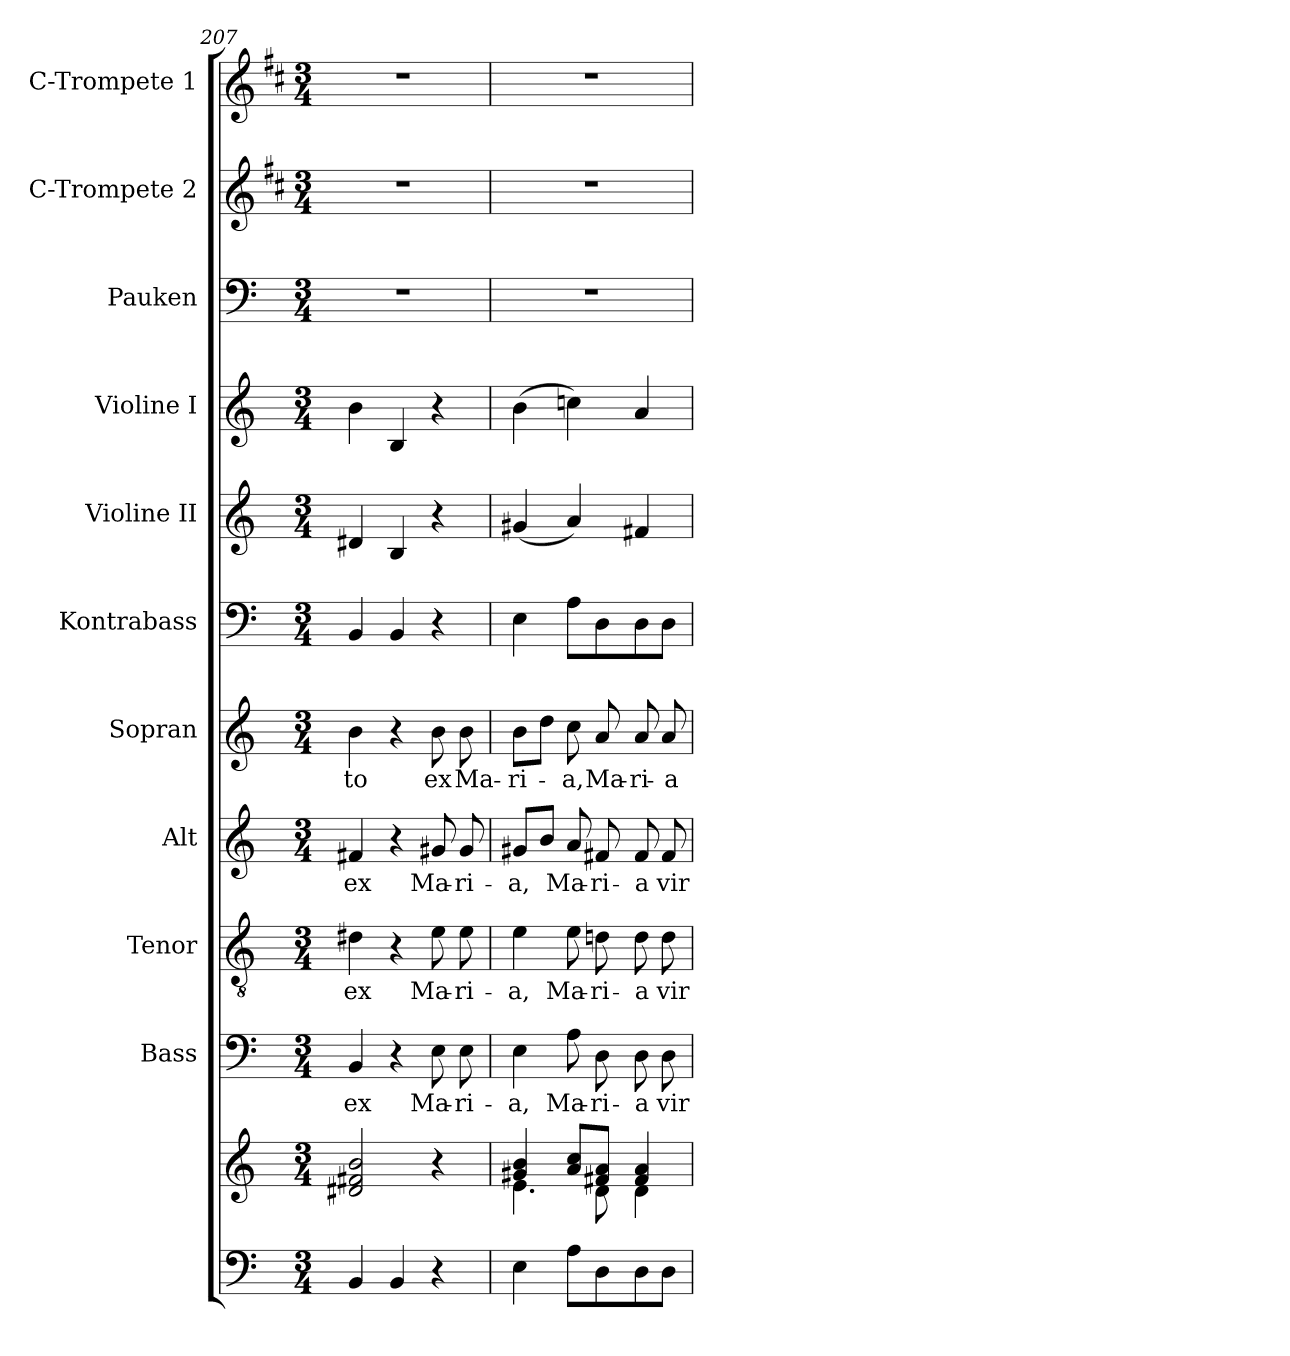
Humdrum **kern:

**kern	**kern	**kern	**text	**kern	**text	**kern	**text	**kern	**text	**kern	**kern	**kern	**kern	**kern	**kern
*part11	*part11	*part10	*part10	*part9	*part9	*part8	*part8	*part7	*part7	*part6	*part5	*part4	*part3	*part2	*part1
*staff12	*staff11	*staff10	*staff10	*staff9	*staff9	*staff8	*staff8	*staff7	*staff7	*staff6	*staff5	*staff4	*staff3	*staff2	*staff1
*	*	*I"Bass	*	*I"Tenor	*	*I"Alt	*	*I"Sopran	*	*I"Kontrabass	*I"Violine II	*I"Violine I	*I"Pauken	*I"C-Trompete 2	*I"C-Trompete 1
*	*	*I'B.	*	*I'T.	*	*I'A.	*	*I'S.	*	*I'Kb.	*I'Vl. II	*I'Vl. I	*I'Pk.	*I'C Trp. 2	*I'C Trp. 1
*clefF4	*clefG2	*clefF4	*	*clefGv2	*	*clefG2	*	*clefG2	*	*clefF4	*clefG2	*clefG2	*clefF4	*clefG2	*clefG2
*	*	*	*	*	*	*	*	*	*	*ITrd7c12	*	*	*	*ITrd1c2	*ITrd1c2
*k[]	*k[]	*k[]	*	*k[]	*	*k[]	*	*k[]	*	*k[]	*k[]	*k[]	*k[]	*k[]	*k[]
*C:	*C:	*C:	*	*C:	*	*C:	*	*C:	*	*C:	*C:	*C:	*C:	*C:	*C:
*M3/4	*M3/4	*M3/4	*	*M3/4	*	*M3/4	*	*M3/4	*	*M3/4	*M3/4	*M3/4	*M3/4	*M3/4	*M3/4
=207	=207	=207	=207	=207	=207	=207	=207	=207	=207	=207	=207	=207	=207	=207	=207
!	!	!	!LO:LY:b	!	!LO:LY:b	!	!LO:LY:b	!	!LO:LY:b	!	!	!	!	!	!
4BB/	2d#X/ 2f#X/ 2b/	4BB/	ex	4d#X\	ex	4f#X/	ex	4b\	-to	4BBB/	4d#X/	4b\	2.r	2.r	2.r
4BB/	.	4r	.	4r	.	4r	.	4r	.	4BBB/	4B/	4B/	.	.	.
!	!	!	!LO:LY:b	!	!LO:LY:b	!	!LO:LY:b	!	!LO:LY:b	!	!	!	!	!	!
4r	4r	8E\	Ma-	8e\	Ma-	8g#X/	Ma-	8b\	ex	4r	4r	4r	.	.	.
!	!	!	!LO:LY:b	!	!LO:LY:b	!	!LO:LY:b	!	!LO:LY:b	!	!	!	!	!	!
.	.	8E\	-ri-	8e\	-ri-	8g#/	-ri-	8b\	Ma-	.	.	.	.	.	.
=208	=208	=208	=208	=208	=208	=208	=208	=208	=208	=208	=208	=208	=208	=208	=208
*	*^	*	*	*	*	*	*	*	*	*	*	*	*	*	*
!	!	!	!	!LO:LY:b	!	!LO:LY:b	!	!LO:LY:b	!	!LO:LY:b	!	!	!	!	!	!
4E\	4g#X/ 4b/	4.e\	4E\	-a,	4e\	-a,	8g#X/L	-a,	8b\L	-ri-	4EE\	(<4g#X/	(>4b\	2.r	2.r	2.r
.	.	.	.	.	.	.	8b/J	.	8dd\J	.	.	.	.	.	.	.
!	!	!	!	!LO:LY:b	!	!LO:LY:b	!	!LO:LY:b	!	!LO:LY:b	!	!	!	!	!	!
8A\L	8a/ 8cc/L	.	8A\	Ma-	8e\	Ma-	8a/	Ma-	8cc\	-a,	8AA\L	4a/)	4ccn\)	.	.	.
!	!	!	!	!LO:LY:b	!	!LO:LY:b	!	!LO:LY:b	!	!LO:LY:b	!	!	!	!	!	!
8D\	8f#X/ 8a/J	8d\	8D\	-ri-	8dn\	-ri-	8f#X/	-ri-	8a/	Ma-	8DD\	.	.	.	.	.
!	!	!	!	!LO:LY:b	!	!LO:LY:b	!	!LO:LY:b	!	!LO:LY:b	!	!	!	!	!	!
8D\	4f#/ 4a/	4d\	8D\	-a	8d\	-a	8f#/	-a	8a/	-ri-	8DD\	4f#X/	4a/	.	.	.
!	!	!	!	!LO:LY:b	!	!LO:LY:b	!	!LO:LY:b	!	!LO:LY:b	!	!	!	!	!	!
8D\J	.	.	8D\	vir-	8d\	vir-	8f#/	vir-	8a/	-a	8DD\J	.	.	.	.	.
*	*v	*v	*	*	*	*	*	*	*	*	*	*	*	*	*	*
=	=	=	=	=	=	=	=	=	=	=	=	=	=	=	=
*-	*-	*-	*-	*-	*-	*-	*-	*-	*-	*-	*-	*-	*-	*-	*-
